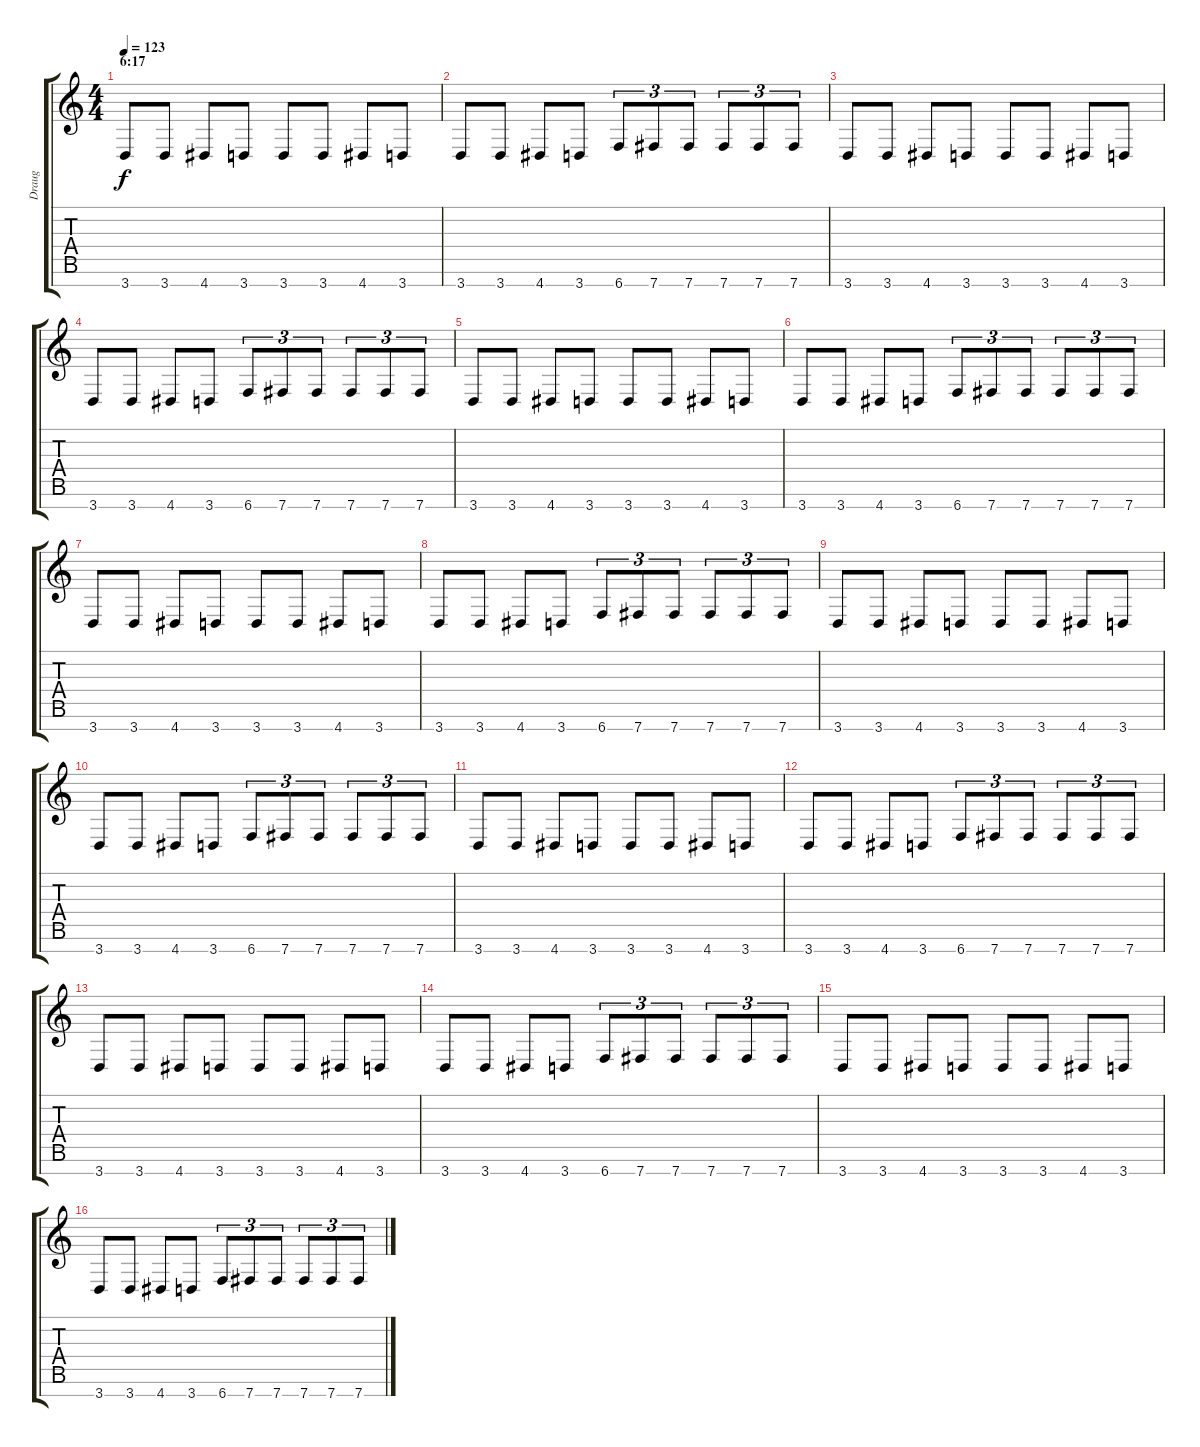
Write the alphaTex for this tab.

\track ("Draug" "Draug") {instrument synthbass2}
\staff {score tabs}
\tuning (E4 B3 G3 D3 A2 E2 B1) {hide}
\ts (4 4)
\section ("" "6:17")
\tempo 123
\clef g2
\ks c
3.7.8{dy f} 3.7.8 4.7.8 3.7.8 3.7.8 3.7.8 4.7.8 3.7.8 |
3.7.8 3.7.8 4.7.8 3.7.8 6.7.8{tu (3 2)} 7.7.8{tu (3 2)} 7.7.8{tu (3 2)} 7.7.8{tu (3 2)} 7.7.8{tu (3 2)} 7.7.8{tu (3 2)} |
3.7.8 3.7.8 4.7.8 3.7.8 3.7.8 3.7.8 4.7.8 3.7.8 |
3.7.8 3.7.8 4.7.8 3.7.8 6.7.8{tu (3 2)} 7.7.8{tu (3 2)} 7.7.8{tu (3 2)} 7.7.8{tu (3 2)} 7.7.8{tu (3 2)} 7.7.8{tu (3 2)} |
3.7.8 3.7.8 4.7.8 3.7.8 3.7.8 3.7.8 4.7.8 3.7.8 |
3.7.8 3.7.8 4.7.8 3.7.8 6.7.8{tu (3 2)} 7.7.8{tu (3 2)} 7.7.8{tu (3 2)} 7.7.8{tu (3 2)} 7.7.8{tu (3 2)} 7.7.8{tu (3 2)} |
3.7.8 3.7.8 4.7.8 3.7.8 3.7.8 3.7.8 4.7.8 3.7.8 |
3.7.8 3.7.8 4.7.8 3.7.8 6.7.8{tu (3 2)} 7.7.8{tu (3 2)} 7.7.8{tu (3 2)} 7.7.8{tu (3 2)} 7.7.8{tu (3 2)} 7.7.8{tu (3 2)} |
3.7.8 3.7.8 4.7.8 3.7.8 3.7.8 3.7.8 4.7.8 3.7.8 |
3.7.8 3.7.8 4.7.8 3.7.8 6.7.8{tu (3 2)} 7.7.8{tu (3 2)} 7.7.8{tu (3 2)} 7.7.8{tu (3 2)} 7.7.8{tu (3 2)} 7.7.8{tu (3 2)} |
3.7.8 3.7.8 4.7.8 3.7.8 3.7.8 3.7.8 4.7.8 3.7.8 |
3.7.8 3.7.8 4.7.8 3.7.8 6.7.8{tu (3 2)} 7.7.8{tu (3 2)} 7.7.8{tu (3 2)} 7.7.8{tu (3 2)} 7.7.8{tu (3 2)} 7.7.8{tu (3 2)} |
3.7.8 3.7.8 4.7.8 3.7.8 3.7.8 3.7.8 4.7.8 3.7.8 |
3.7.8 3.7.8 4.7.8 3.7.8 6.7.8{tu (3 2)} 7.7.8{tu (3 2)} 7.7.8{tu (3 2)} 7.7.8{tu (3 2)} 7.7.8{tu (3 2)} 7.7.8{tu (3 2)} |
3.7.8 3.7.8 4.7.8 3.7.8 3.7.8 3.7.8 4.7.8 3.7.8 |
3.7.8 3.7.8 4.7.8 3.7.8 6.7.8{tu (3 2)} 7.7.8{tu (3 2)} 7.7.8{tu (3 2)} 7.7.8{tu (3 2)} 7.7.8{tu (3 2)} 7.7.8{tu (3 2)}
